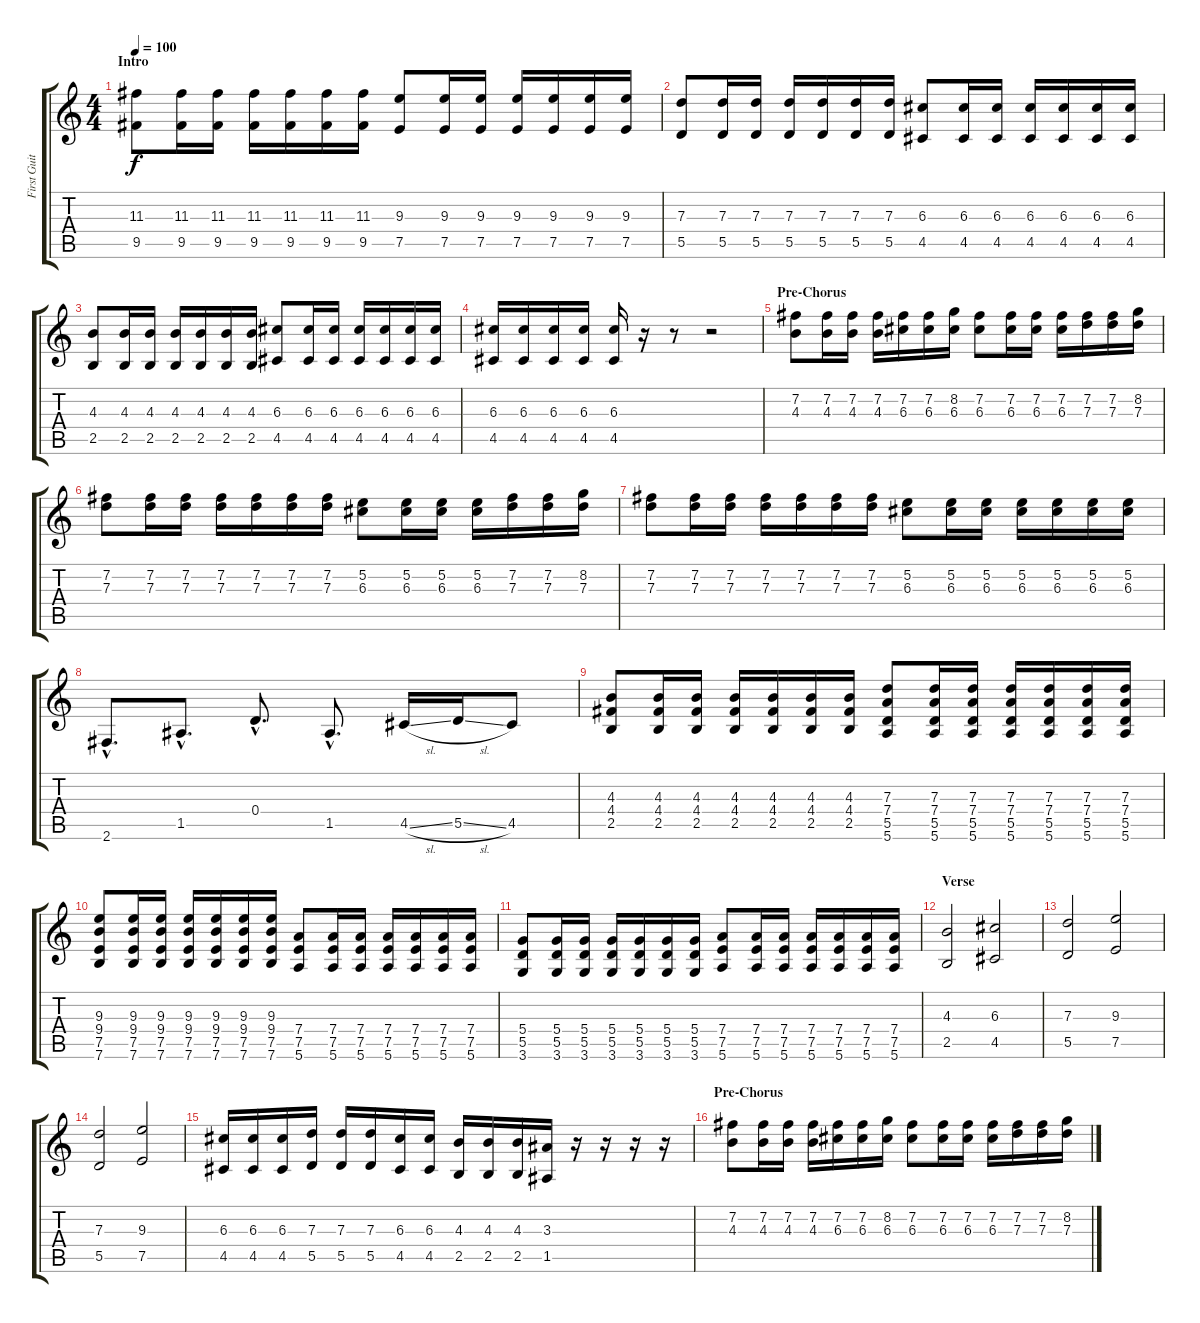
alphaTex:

\track ("First Guitar" "First Guit") {instrument distortionguitar}
\staff {score tabs}
\tuning (E4 B3 G3 D3 A2 E2) {hide}
\ts (4 4)
\section ("" "Intro")
\tempo 100
\clef g2
\ks c
(11.3 9.5).8{dy f instrument distortionguitar} (11.3 9.5).16 (11.3 9.5).16 (11.3 9.5).16 (11.3 9.5).16 (11.3 9.5).16 (11.3 9.5).16 (9.3 7.5).8 (9.3 7.5).16 (9.3 7.5).16 (9.3 7.5).16 (9.3 7.5).16 (9.3 7.5).16 (9.3 7.5).16 |
(7.3 5.5).8 (7.3 5.5).16 (7.3 5.5).16 (7.3 5.5).16 (7.3 5.5).16 (7.3 5.5).16 (7.3 5.5).16 (6.3 4.5).8 (6.3 4.5).16 (6.3 4.5).16 (6.3 4.5).16 (6.3 4.5).16 (6.3 4.5).16 (6.3 4.5).16 |
(4.3 2.5).8 (4.3 2.5).16 (4.3 2.5).16 (4.3 2.5).16 (4.3 2.5).16 (4.3 2.5).16 (4.3 2.5).16 (6.3 4.5).8 (6.3 4.5).16 (6.3 4.5).16 (6.3 4.5).16 (6.3 4.5).16 (6.3 4.5).16 (6.3 4.5).16 |
(6.3 4.5).16 (6.3 4.5).16 (6.3 4.5).16 (6.3 4.5).16 (6.3 4.5).16 r.16 r.8 r.2 |
\section ("" "Pre-Chorus")
(7.2 4.3).8 (7.2 4.3).16 (7.2 4.3).16 (7.2 4.3).16 (7.2 6.3).16 (7.2 6.3).16 (8.2 6.3).16 (7.2 6.3).8 (7.2 6.3).16 (7.2 6.3).16 (7.2 6.3).16 (7.2 7.3).16 (7.2 7.3).16 (8.2 7.3).16 |
(7.2 7.3).8 (7.2 7.3).16 (7.2 7.3).16 (7.2 7.3).16 (7.2 7.3).16 (7.2 7.3).16 (7.2 7.3).16 (5.2 6.3).8 (5.2 6.3).16 (5.2 6.3).16 (5.2 6.3).16 (7.2 7.3).16 (7.2 7.3).16 (8.2 7.3).16 |
(7.2 7.3).8 (7.2 7.3).16 (7.2 7.3).16 (7.2 7.3).16 (7.2 7.3).16 (7.2 7.3).16 (7.2 7.3).16 (5.2 6.3).8 (5.2 6.3).16 (5.2 6.3).16 (5.2 6.3).16 (5.2 6.3).16 (5.2 6.3).16 (5.2 6.3).16 |
2.6{hac}.8{d} 1.5{hac}.8{d} 0.4{hac}.8{d} 1.5{hac}.8{d} 4.5{sl}.16 5.5{sl}.16 4.5.8 |
(4.3 4.4 2.5).8 (4.3 4.4 2.5).16 (4.3 4.4 2.5).16 (4.3 4.4 2.5).16 (4.3 4.4 2.5).16 (4.3 4.4 2.5).16 (4.3 4.4 2.5).16 (7.3 7.4 5.5 5.6).8 (7.3 7.4 5.5 5.6).16 (7.3 7.4 5.5 5.6).16 (7.3 7.4 5.5 5.6).16 (7.3 7.4 5.5 5.6).16 (7.3 7.4 5.5 5.6).16 (7.3 7.4 5.5 5.6).16 |
(9.3 9.4 7.5 7.6).8 (9.3 9.4 7.5 7.6).16 (9.3 9.4 7.5 7.6).16 (9.3 9.4 7.5 7.6).16 (9.3 9.4 7.5 7.6).16 (9.3 9.4 7.5 7.6).16 (9.3 9.4 7.5 7.6).16 (7.4 7.5 5.6).8 (7.4 7.5 5.6).16 (7.4 7.5 5.6).16 (7.4 7.5 5.6).16 (7.4 7.5 5.6).16 (7.4 7.5 5.6).16 (7.4 7.5 5.6).16 |
(5.4 5.5 3.6).8 (5.4 5.5 3.6).16 (5.4 5.5 3.6).16 (5.4 5.5 3.6).16 (5.4 5.5 3.6).16 (5.4 5.5 3.6).16 (5.4 5.5 3.6).16 (7.4 7.5 5.6).8 (7.4 7.5 5.6).16 (7.4 7.5 5.6).16 (7.4 7.5 5.6).16 (7.4 7.5 5.6).16 (7.4 7.5 5.6).16 (7.4 7.5 5.6).16 |
\section ("" "Verse")
(4.3 2.5).2 (6.3 4.5).2 |
(7.3 5.5).2 (9.3 7.5).2 |
(7.3 5.5).2 (9.3 7.5).2 |
(6.3 4.5).16 (6.3 4.5).16 (6.3 4.5).16 (7.3 5.5).16 (7.3 5.5).16 (7.3 5.5).16 (6.3 4.5).16 (6.3 4.5).16 (4.3 2.5).16 (4.3 2.5).16 (4.3 2.5).16 (3.3 1.5).16 r.16 r.16 r.16 r.16 |
\section ("" "Pre-Chorus")
(7.2 4.3).8 (7.2 4.3).16 (7.2 4.3).16 (7.2 4.3).16 (7.2 6.3).16 (7.2 6.3).16 (8.2 6.3).16 (7.2 6.3).8 (7.2 6.3).16 (7.2 6.3).16 (7.2 6.3).16 (7.2 7.3).16 (7.2 7.3).16 (8.2 7.3).16
